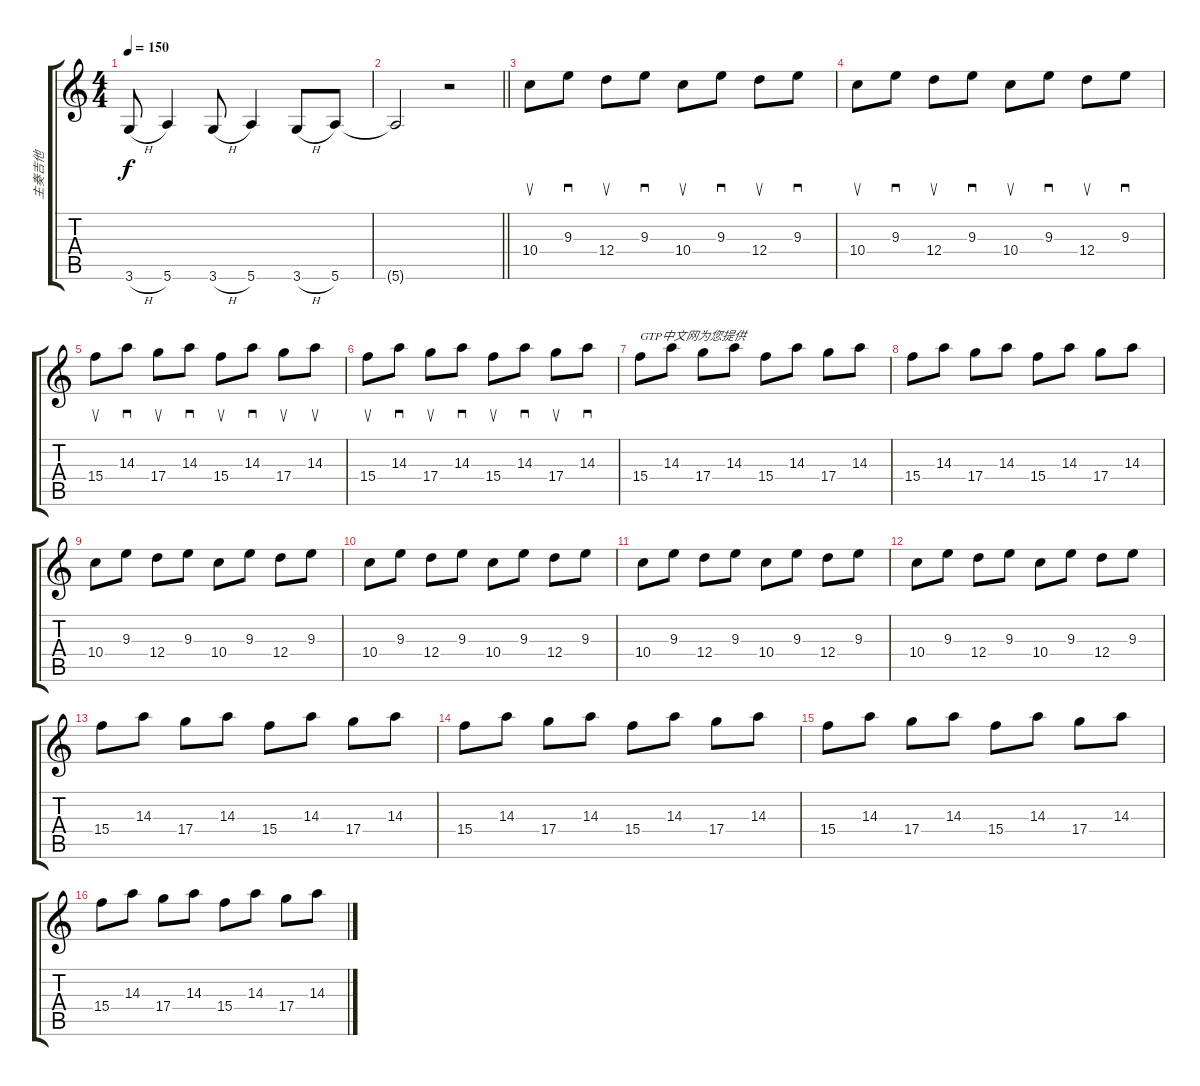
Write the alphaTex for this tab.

\track ("主奏吉他" "主奏吉他") {instrument overdrivenguitar}
\staff {score tabs}
\tuning (E4 B3 G3 D3 A2 E2) {hide}
\ts (4 4)
\tempo 150
\clef g2
\ks c
3.6{h}.8{dy f} 5.6.4 3.6{h}.8 5.6.4 3.6{h}.8 5.6.8 |
\barLineRight lightlight
5.6{t}.2 r.2 |
10.4.8{su volume 11} 9.3.8{sd} 12.4.8{su} 9.3.8{sd} 10.4.8{su} 9.3.8{sd} 12.4.8{su} 9.3.8{sd} |
10.4.8{su} 9.3.8{sd} 12.4.8{su} 9.3.8{sd} 10.4.8{su} 9.3.8{sd} 12.4.8{su} 9.3.8{sd} |
15.4.8{su} 14.3.8{sd} 17.4.8{su} 14.3.8{sd} 15.4.8{su} 14.3.8{sd} 17.4.8{su} 14.3.8{su} |
15.4.8{su} 14.3.8{sd} 17.4.8{su} 14.3.8{sd} 15.4.8{su} 14.3.8{sd} 17.4.8{su} 14.3.8{sd} |
15.4.8{txt "GTP中文网为您提供"} 14.3.8 17.4.8 14.3.8 15.4.8 14.3.8 17.4.8 14.3.8 |
15.4.8 14.3.8 17.4.8 14.3.8 15.4.8 14.3.8 17.4.8 14.3.8 |
10.4.8 9.3.8 12.4.8 9.3.8 10.4.8 9.3.8 12.4.8 9.3.8 |
10.4.8 9.3.8 12.4.8 9.3.8 10.4.8 9.3.8 12.4.8 9.3.8 |
10.4.8 9.3.8 12.4.8 9.3.8 10.4.8 9.3.8 12.4.8 9.3.8 |
10.4.8 9.3.8 12.4.8 9.3.8 10.4.8 9.3.8 12.4.8 9.3.8 |
15.4.8 14.3.8 17.4.8 14.3.8 15.4.8 14.3.8 17.4.8 14.3.8 |
15.4.8 14.3.8 17.4.8 14.3.8 15.4.8 14.3.8 17.4.8 14.3.8 |
15.4.8 14.3.8 17.4.8 14.3.8 15.4.8 14.3.8 17.4.8 14.3.8 |
15.4.8 14.3.8 17.4.8 14.3.8 15.4.8 14.3.8 17.4.8 14.3.8
